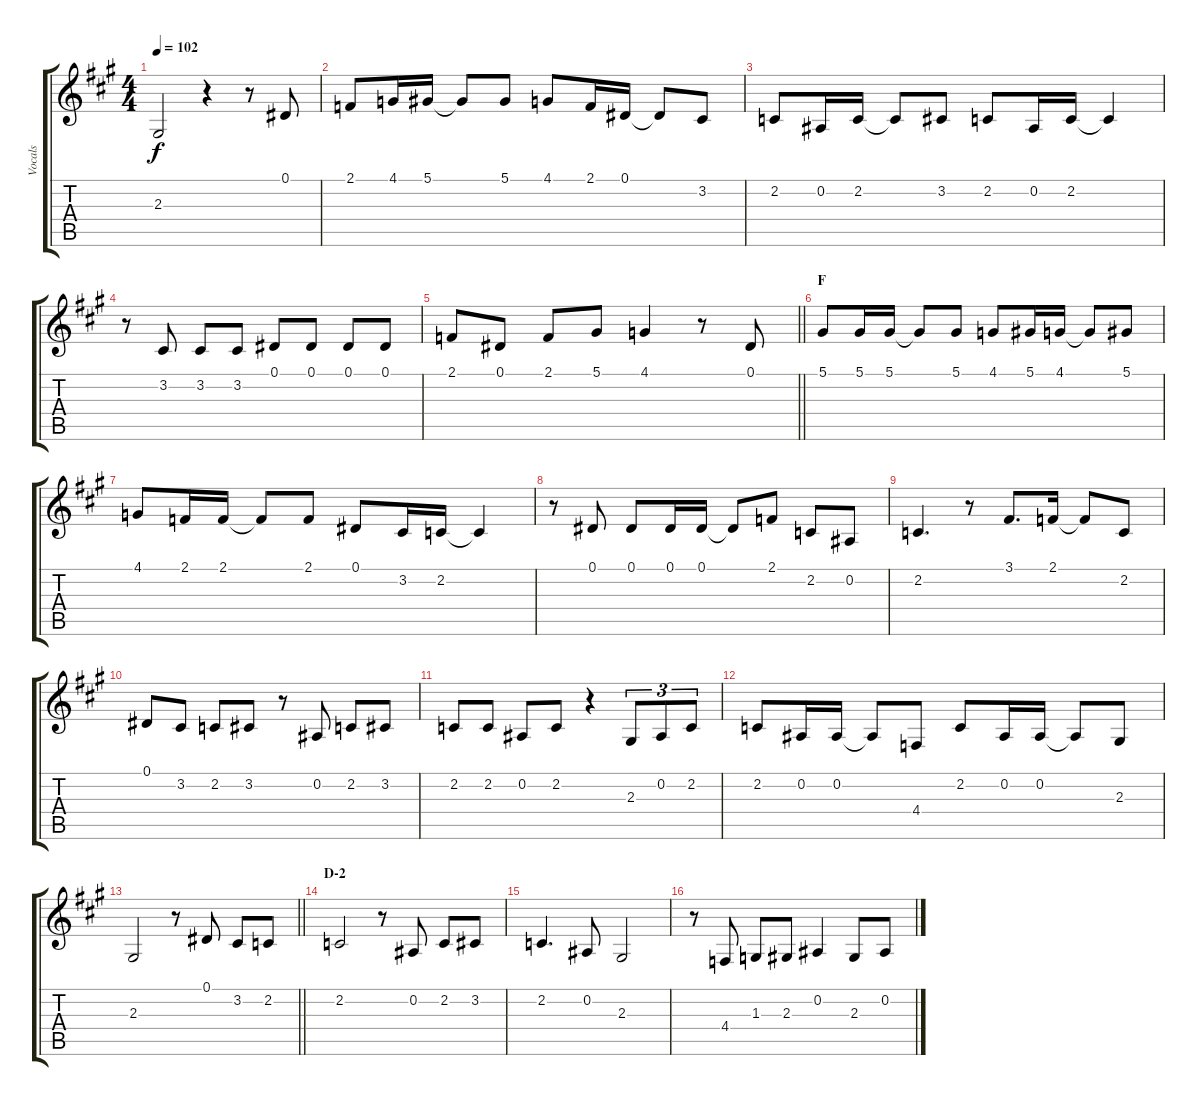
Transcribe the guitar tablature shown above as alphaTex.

\track ("Vocals" "Vocals") {instrument voiceoohs}
\staff {score tabs}
\tuning (Eb4 Bb3 Gb3 Db3 Ab2 Eb2) {hide}
\ts (4 4)
\tempo 102
\clef g2
\ks a
2.3.2{dy f} r.4 r.8 0.1.8 |
2.1.8 4.1.16 5.1.16 5.1{t}.8 5.1.8 4.1.8 2.1.16 0.1.16 0.1{t}.8 3.2.8 |
2.2.8 0.2.16 2.2.16 2.2{t}.8 3.2.8 2.2.8 0.2.16 2.2.16 2.2{t}.4 |
r.8 3.2.8 3.2.8 3.2.8 0.1.8 0.1.8 0.1.8 0.1.8 |
\barLineRight lightlight
2.1.8 0.1.8 2.1.8 5.1.8 4.1.4 r.8 0.1.8 |
\section ("" "F")
5.1.8 5.1.16 5.1.16 5.1{t}.8 5.1.8 4.1.8 5.1.16 4.1.16 4.1{t}.8 5.1.8 |
4.1.8 2.1.16 2.1.16 2.1{t}.8 2.1.8 0.1.8 3.2.16 2.2.16 2.2{t}.4 |
r.8 0.1.8 0.1.8 0.1.16 0.1.16 0.1{t}.8 2.1.8 2.2.8 0.2.8 |
2.2.4{d} r.8 3.1.8{d} 2.1.16 2.1{t}.8 2.2.8 |
0.1.8 3.2.8 2.2.8 3.2.8 r.8 0.2.8 2.2.8 3.2.8 |
2.2.8 2.2.8 0.2.8 2.2.8 r.4 2.3.8{tu (3 2)} 0.2.8{tu (3 2)} 2.2.8{tu (3 2)} |
2.2.8 0.2.16 0.2.16 0.2{t}.8 4.4.8 2.2.8 0.2.16 0.2.16 0.2{t}.8 2.3.8 |
\barLineRight lightlight
2.3.2 r.8 0.1.8 3.2.8 2.2.8 |
\section ("" "D-2")
2.2.2 r.8 0.2.8 2.2.8 3.2.8 |
2.2.4{d} 0.2.8 2.3.2 |
r.8 4.4.8 1.3.8 2.3.8 0.2.4 2.3.8 0.2.8
